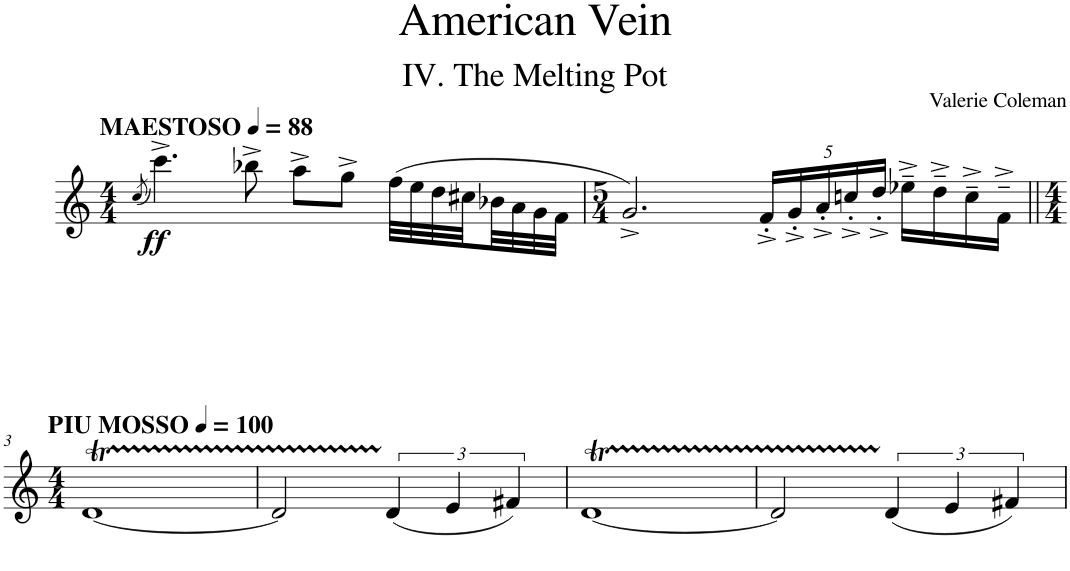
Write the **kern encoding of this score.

**kern	**dynam
*part1	*part1
*staff1	*staff1
*I"Oboe	*
*I'Ob.	*
*clefG2	*
*k[]	*
*M4/4	*
*MM88	*
=1	=1
(8qcc/	.
!LO:TX:a:B:t=MAESTOSO	!
!	!LO:DY:b
4.ccc^\)	ff
8bb-X^\	.
8aa^\L	.
8gg^\J	.
(32ff\LLL	.
32ee\	.
32dd\	.
32cc#X\	.
32b-X\	.
32a\	.
32g\	.
32f\JJJ	.
=2	=2
*M5/4	*
2.g^/)	.
*Xbrackettup	*
20f'^/LL	.
20g'^/	.
20a'^/	.
20ccn'^/	.
20dd'^/JJ	.
16ee-X~^\LL	.
16dd~^\	.
16cc~^\	.
16f~^\JJ	.
!!LO:LB:g=z
=3||	=3||
*M4/4	*
*MM100	*
!LO:TX:a:B:t=PIU MOSSO	!
[1dT	.
=4	=4
2dTTT/]	.
*brackettup	*
(6d/	.
6e/	.
6f#X/)	.
=5	=5
[1dT	.
=6	=6
2dTTT/]	.
(6d/	.
6e/	.
6f#X/)	.
=	=
*-	*-
